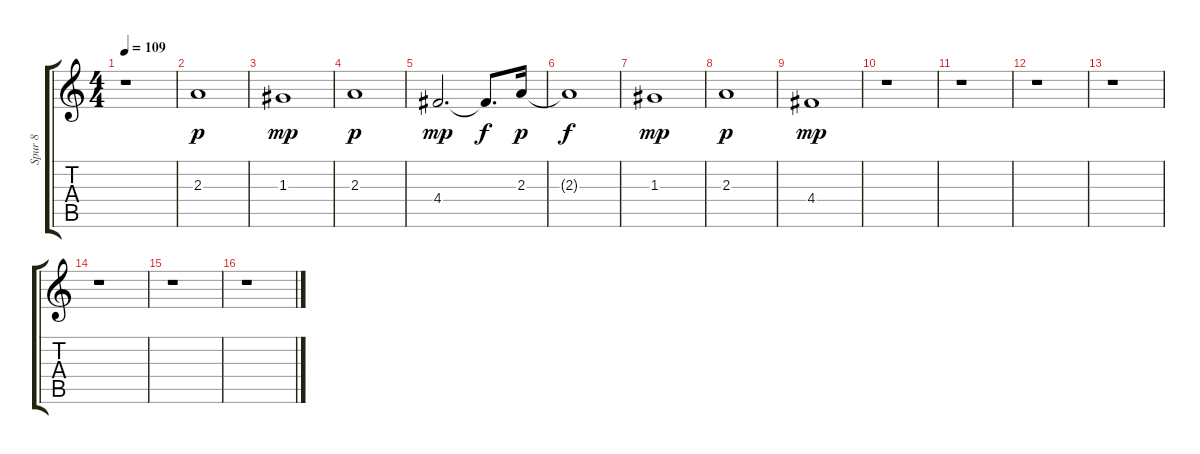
\track ("Spur 8" "Spur 8") {instrument guitarharmonics}
\staff {score tabs}
\tuning (E4 B3 G3 D3 A2 E2) {hide}
\ts (4 4)
\tempo 109
\clef g2
\ks c
r.1{dy mp} |
2.3.1{dy p} |
1.3.1{dy mp} |
2.3.1{dy p} |
4.4.2{d dy mp} 4.4{t}.8{d dy f} 2.3.16{dy p} |
2.3{t}.1{dy f} |
1.3.1{dy mp} |
2.3.1{dy p} |
4.4.1{dy mp} |
r.1 |
r.1 |
r.1 |
r.1 |
r.1 |
r.1 |
r.1
